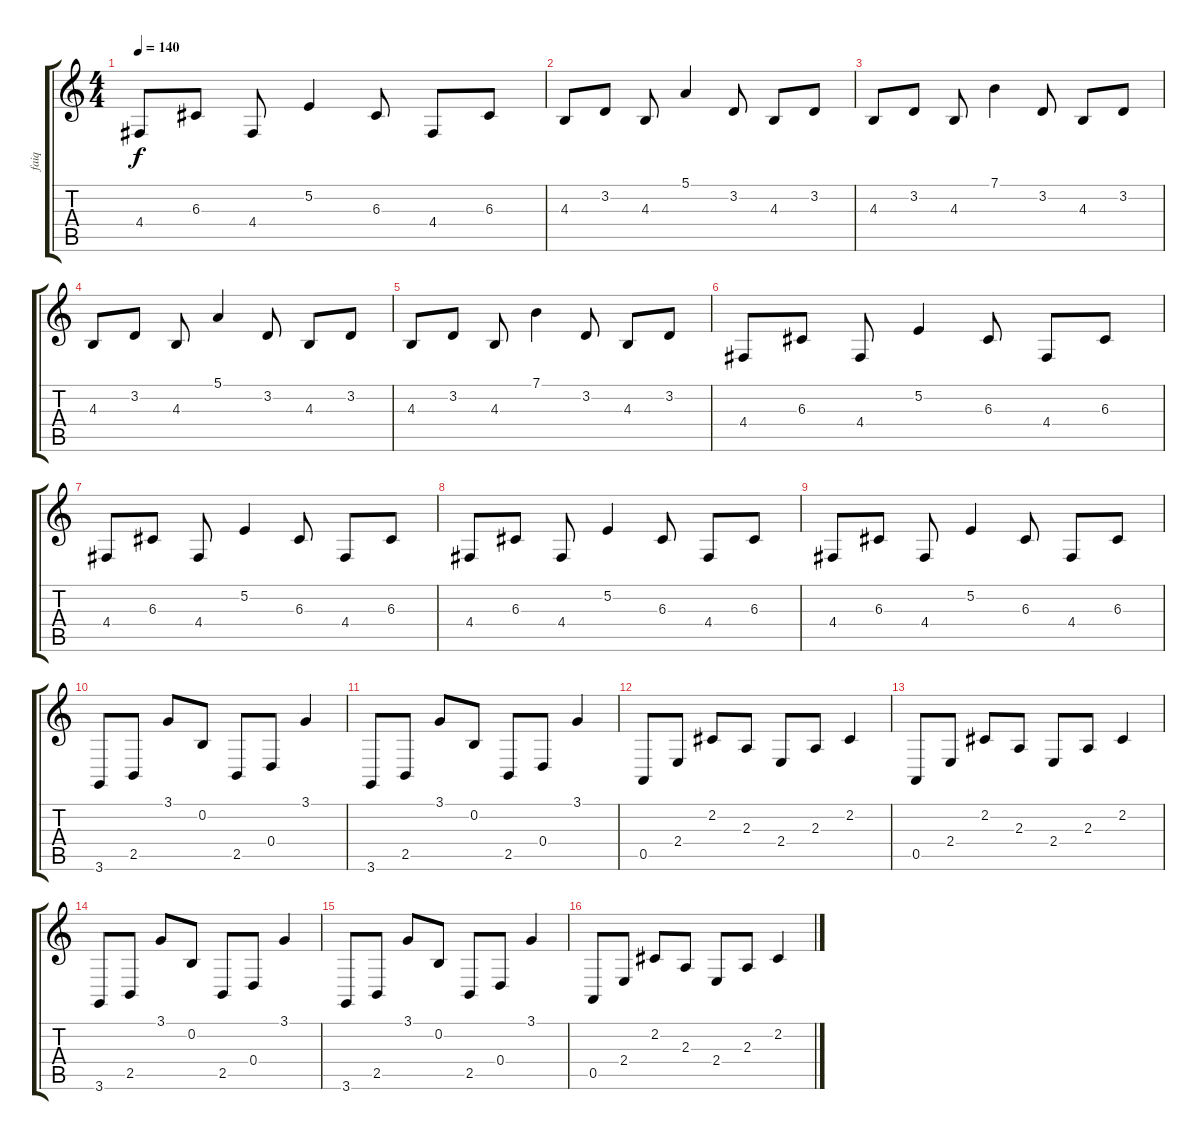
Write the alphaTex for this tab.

\track ("faiq" "faiq") {instrument brightacousticpiano}
\staff {score tabs}
\tuning (E4 B3 G3 D3 A2 E2) {hide}
\ts (4 4)
\tempo 140
\clef g2
\ks c
4.4.8{dy f} 6.3.8 4.4.8 5.2.4 6.3.8 4.4.8 6.3.8 |
4.3.8 3.2.8 4.3.8 5.1.4 3.2.8 4.3.8 3.2.8 |
4.3.8 3.2.8 4.3.8 7.1.4 3.2.8 4.3.8 3.2.8 |
4.3.8 3.2.8 4.3.8 5.1.4 3.2.8 4.3.8 3.2.8 |
4.3.8 3.2.8 4.3.8 7.1.4 3.2.8 4.3.8 3.2.8 |
4.4.8 6.3.8 4.4.8 5.2.4 6.3.8 4.4.8 6.3.8 |
4.4.8 6.3.8 4.4.8 5.2.4 6.3.8 4.4.8 6.3.8 |
4.4.8 6.3.8 4.4.8 5.2.4 6.3.8 4.4.8 6.3.8 |
4.4.8 6.3.8 4.4.8 5.2.4 6.3.8 4.4.8 6.3.8 |
3.6.8 2.5.8 3.1.8 0.2.8 2.5.8 0.4.8 3.1.4 |
3.6.8 2.5.8 3.1.8 0.2.8 2.5.8 0.4.8 3.1.4 |
0.5.8 2.4.8 2.2.8 2.3.8 2.4.8 2.3.8 2.2.4 |
0.5.8 2.4.8 2.2.8 2.3.8 2.4.8 2.3.8 2.2.4 |
3.6.8 2.5.8 3.1.8 0.2.8 2.5.8 0.4.8 3.1.4 |
3.6.8 2.5.8 3.1.8 0.2.8 2.5.8 0.4.8 3.1.4 |
0.5.8 2.4.8 2.2.8 2.3.8 2.4.8 2.3.8 2.2.4
